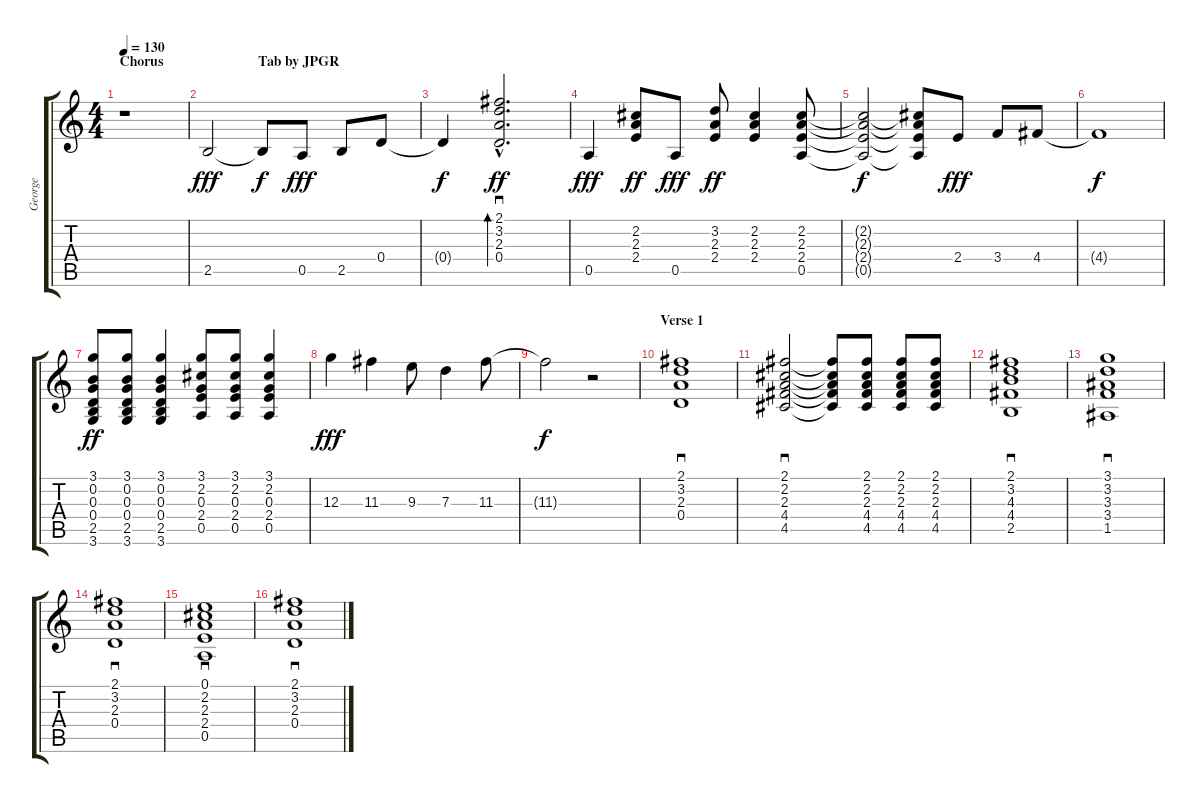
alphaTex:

\track ("George" "George") {instrument electricguitarjazz}
\staff {score tabs}
\tuning (E4 B3 G3 D3 A2 E2) {hide}
\ts (4 4)
\section ("" "Chorus                           Tab by JPGR")
\tempo 130
\clef g2
\ks c
r.1{dy fff instrument electricguitarjazz} |
2.5.2 2.5{t}.8{dy f} 0.5.8{dy fff} 2.5.8 0.4.8 |
0.4{t}.4{dy f} (2.1{hac} 3.2{hac} 2.3{hac} 0.4{hac}).2{d sd bd 240 dy ff} |
0.5.4{dy fff} (2.2 2.3 2.4).8{dy ff} 0.5.8{dy fff} (3.2 2.3 2.4).8{dy ff} (2.2 2.3 2.4).4 (2.2 2.3 2.4 0.5).8 |
(2.2{t} 2.3{t} 2.4{t} 0.5{t}).2{dy f} (2.2{t} 2.3{t} 2.4{t} 0.5{t}).8 2.4.8{dy fff} 3.4.8 4.4.8 |
4.4{t}.1{dy f} |
(3.1 0.2 0.3 0.4 2.5 3.6).8{dy ff volume 11} (3.1 0.2 0.3 0.4 2.5 3.6).8 (3.1 0.2 0.3 0.4 2.5 3.6).4 (3.1 2.2 0.3 2.4 0.5).8 (3.1 2.2 0.3 2.4 0.5).8 (3.1 2.2 0.3 2.4 0.5).4 |
12.3.4{dy fff volume 16} 11.3.4 9.3.8 7.3.4 11.3.8 |
11.3{t}.2{dy f} r.2 |
\section ("" "Verse 1")
(2.1 3.2 2.3 0.4).1{sd volume 14} |
(2.1 2.2 2.3 4.4 4.5).2{sd} (2.1{t} 2.2{t} 2.3{t} 4.4{t} 4.5{t}).8 (2.1 2.2 2.3 4.4 4.5).8{volume 10} (2.1 2.2 2.3 4.4 4.5).8 (2.1 2.2 2.3 4.4 4.5).8 |
(2.1 3.2 4.3 4.4 2.5).1{sd volume 14} |
(3.1 3.2 3.3 3.4 1.5).1{sd} |
(2.1 3.2 2.3 0.4).1{sd} |
(0.1 2.2 2.3 2.4 0.5).1{sd} |
(2.1 3.2 2.3 0.4).1{sd}
